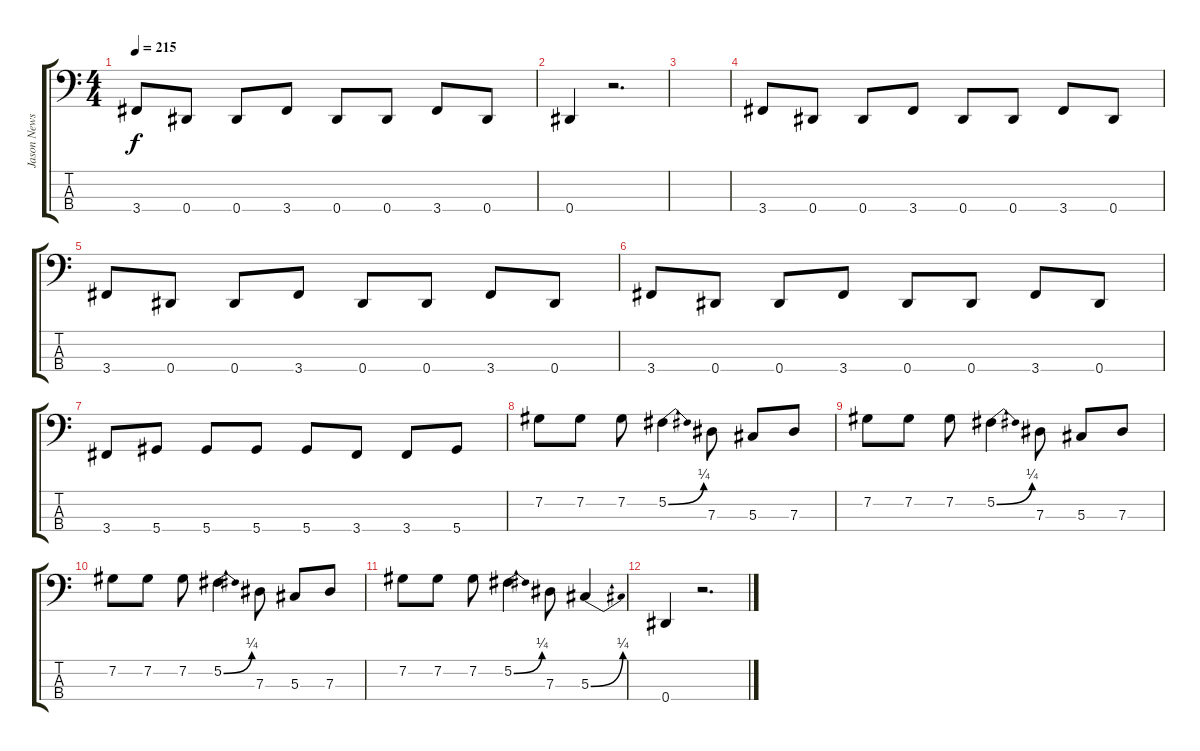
\track ("Jason Newsted" "Jason News") {instrument electricbasspick}
\staff {score tabs}
\tuning (Gb2 Db2 Ab1 Eb1) {hide}
\ts (4 4)
\tempo 215
\clef f4
\ks c
3.4.8{dy f} 0.4.8 0.4.8 3.4.8 0.4.8 0.4.8 3.4.8 0.4.8 |
0.4.4 r.2{d} |
|
3.4.8 0.4.8 0.4.8 3.4.8 0.4.8 0.4.8 3.4.8 0.4.8 |
3.4.8 0.4.8 0.4.8 3.4.8 0.4.8 0.4.8 3.4.8 0.4.8 |
3.4.8 0.4.8 0.4.8 3.4.8 0.4.8 0.4.8 3.4.8 0.4.8 |
3.4.8 5.4.8 5.4.8 5.4.8 5.4.8 3.4.8 3.4.8 5.4.8 |
7.2.8 7.2.8 7.2.8 5.2{be (bend 0 0 60 1)}.4 7.3.8 5.3.8 7.3.8 |
7.2.8 7.2.8 7.2.8 5.2{be (bend 0 0 60 1)}.4 7.3.8 5.3.8 7.3.8 |
7.2.8 7.2.8 7.2.8 5.2{be (bend 0 0 60 1)}.4 7.3.8 5.3.8 7.3.8 |
7.2.8 7.2.8 7.2.8 5.2{be (bend 0 0 60 1)}.4 7.3.8 5.3{be (bend 0 0 60 1)}.4 |
0.4.4 r.2{d}
